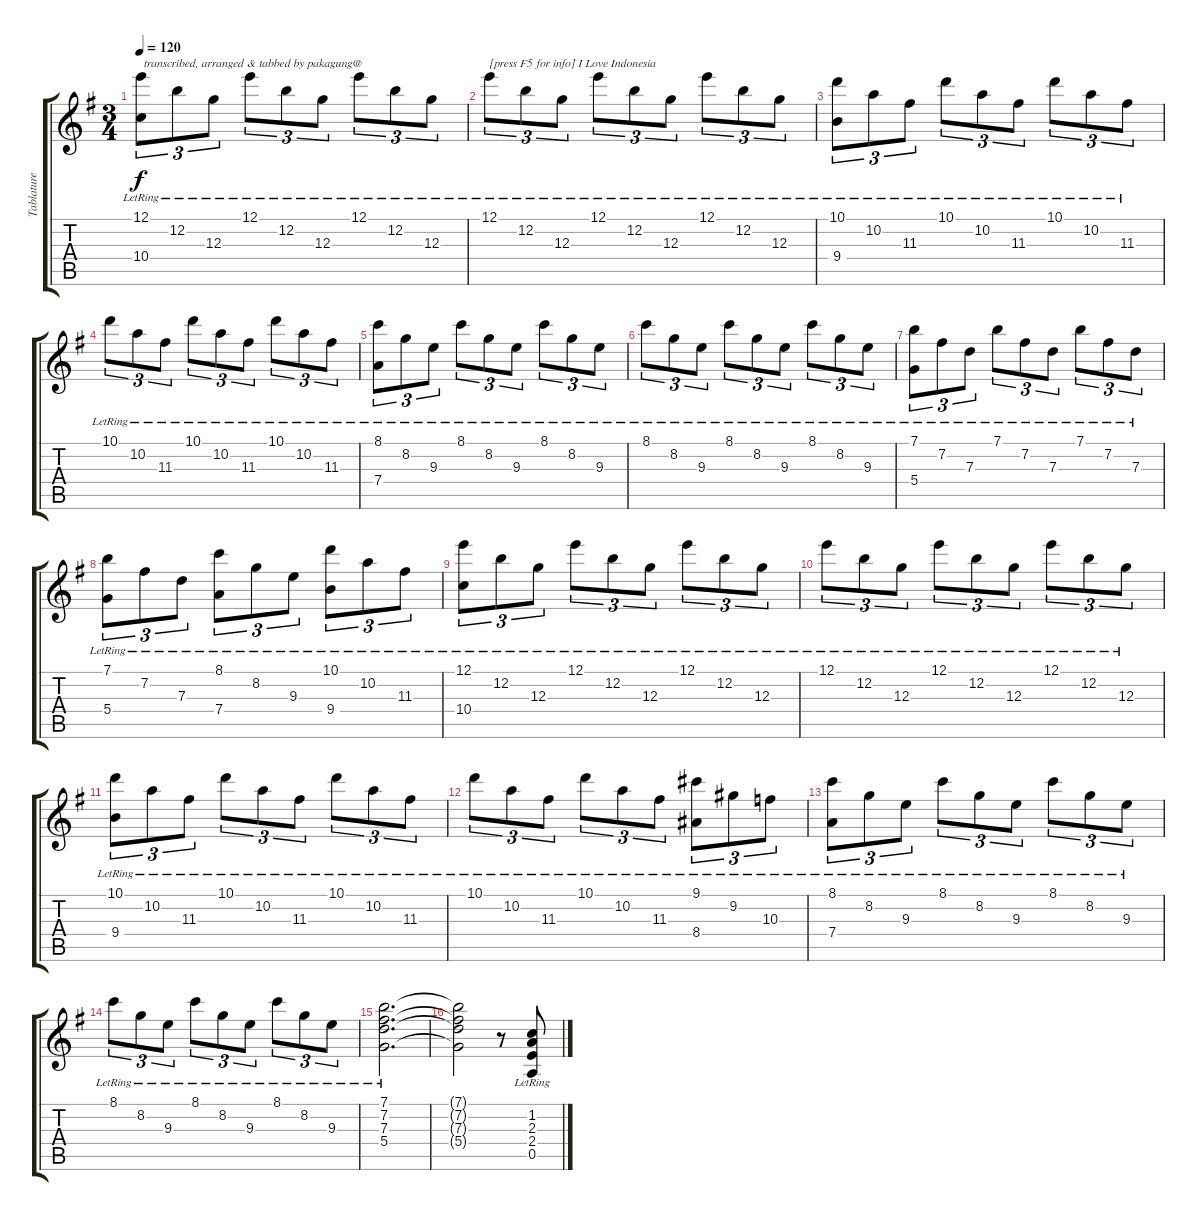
\track ("Tablature" "Tablature") {instrument acousticguitarnylon}
\staff {score tabs}
\tuning (E4 B3 G3 D3 A2 E2) {hide}
\ts (3 4)
\section ("" "")
\tempo 120
\clef g2
\ks g
(12.1{lr} 10.4{lr}).8{tu (3 2) txt " transcribed, arranged & tabbed by pakagung@" dy f instrument acousticguitarnylon} 12.2{lr}.8{tu (3 2)} 12.3{lr}.8{tu (3 2)} 12.1{lr}.8{tu (3 2)} 12.2{lr}.8{tu (3 2)} 12.3{lr}.8{tu (3 2)} 12.1{lr}.8{tu (3 2)} 12.2{lr}.8{tu (3 2)} 12.3{lr}.8{tu (3 2)} |
12.1{lr}.8{tu (3 2) txt "[press F5 for info] I Love Indonesia"} 12.2{lr}.8{tu (3 2)} 12.3{lr}.8{tu (3 2)} 12.1{lr}.8{tu (3 2)} 12.2{lr}.8{tu (3 2)} 12.3{lr}.8{tu (3 2)} 12.1{lr}.8{tu (3 2)} 12.2{lr}.8{tu (3 2)} 12.3{lr}.8{tu (3 2)} |
(10.1{lr} 9.4{lr}).8{tu (3 2)} 10.2{lr}.8{tu (3 2)} 11.3{lr}.8{tu (3 2)} 10.1{lr}.8{tu (3 2)} 10.2{lr}.8{tu (3 2)} 11.3{lr}.8{tu (3 2)} 10.1{lr}.8{tu (3 2)} 10.2{lr}.8{tu (3 2)} 11.3{lr}.8{tu (3 2)} |
10.1{lr}.8{tu (3 2)} 10.2{lr}.8{tu (3 2)} 11.3{lr}.8{tu (3 2)} 10.1{lr}.8{tu (3 2)} 10.2{lr}.8{tu (3 2)} 11.3{lr}.8{tu (3 2)} 10.1{lr}.8{tu (3 2)} 10.2{lr}.8{tu (3 2)} 11.3{lr}.8{tu (3 2)} |
(8.1{lr} 7.4{lr}).8{tu (3 2)} 8.2{lr}.8{tu (3 2)} 9.3{lr}.8{tu (3 2)} 8.1{lr}.8{tu (3 2)} 8.2{lr}.8{tu (3 2)} 9.3{lr}.8{tu (3 2)} 8.1{lr}.8{tu (3 2)} 8.2{lr}.8{tu (3 2)} 9.3{lr}.8{tu (3 2)} |
8.1{lr}.8{tu (3 2)} 8.2{lr}.8{tu (3 2)} 9.3{lr}.8{tu (3 2)} 8.1{lr}.8{tu (3 2)} 8.2{lr}.8{tu (3 2)} 9.3{lr}.8{tu (3 2)} 8.1{lr}.8{tu (3 2)} 8.2{lr}.8{tu (3 2)} 9.3{lr}.8{tu (3 2)} |
(7.1{lr} 5.4{lr}).8{tu (3 2)} 7.2{lr}.8{tu (3 2)} 7.3{lr}.8{tu (3 2)} 7.1{lr}.8{tu (3 2)} 7.2{lr}.8{tu (3 2)} 7.3{lr}.8{tu (3 2)} 7.1{lr}.8{tu (3 2)} 7.2{lr}.8{tu (3 2)} 7.3{lr}.8{tu (3 2)} |
(7.1{lr} 5.4{lr}).8{tu (3 2)} 7.2{lr}.8{tu (3 2)} 7.3{lr}.8{tu (3 2)} (8.1{lr} 7.4{lr}).8{tu (3 2)} 8.2{lr}.8{tu (3 2)} 9.3{lr}.8{tu (3 2)} (10.1{lr} 9.4{lr}).8{tu (3 2)} 10.2{lr}.8{tu (3 2)} 11.3{lr}.8{tu (3 2)} |
(12.1{lr} 10.4{lr}).8{tu (3 2)} 12.2{lr}.8{tu (3 2)} 12.3{lr}.8{tu (3 2)} 12.1{lr}.8{tu (3 2)} 12.2{lr}.8{tu (3 2)} 12.3{lr}.8{tu (3 2)} 12.1{lr}.8{tu (3 2)} 12.2{lr}.8{tu (3 2)} 12.3{lr}.8{tu (3 2)} |
12.1{lr}.8{tu (3 2)} 12.2{lr}.8{tu (3 2)} 12.3{lr}.8{tu (3 2)} 12.1{lr}.8{tu (3 2)} 12.2{lr}.8{tu (3 2)} 12.3{lr}.8{tu (3 2)} 12.1{lr}.8{tu (3 2)} 12.2{lr}.8{tu (3 2)} 12.3{lr}.8{tu (3 2)} |
(10.1{lr} 9.4{lr}).8{tu (3 2)} 10.2{lr}.8{tu (3 2)} 11.3{lr}.8{tu (3 2)} 10.1{lr}.8{tu (3 2)} 10.2{lr}.8{tu (3 2)} 11.3{lr}.8{tu (3 2)} 10.1{lr}.8{tu (3 2)} 10.2{lr}.8{tu (3 2)} 11.3{lr}.8{tu (3 2)} |
10.1{lr}.8{tu (3 2)} 10.2{lr}.8{tu (3 2)} 11.3{lr}.8{tu (3 2)} 10.1{lr}.8{tu (3 2)} 10.2{lr}.8{tu (3 2)} 11.3{lr}.8{tu (3 2)} (9.1{lr} 8.4{lr}).8{tu (3 2)} 9.2{lr}.8{tu (3 2)} 10.3{lr}.8{tu (3 2)} |
(8.1{lr} 7.4{lr}).8{tu (3 2)} 8.2{lr}.8{tu (3 2)} 9.3{lr}.8{tu (3 2)} 8.1{lr}.8{tu (3 2)} 8.2{lr}.8{tu (3 2)} 9.3{lr}.8{tu (3 2)} 8.1{lr}.8{tu (3 2)} 8.2{lr}.8{tu (3 2)} 9.3{lr}.8{tu (3 2)} |
8.1{lr}.8{tu (3 2)} 8.2{lr}.8{tu (3 2)} 9.3{lr}.8{tu (3 2)} 8.1{lr}.8{tu (3 2)} 8.2{lr}.8{tu (3 2)} 9.3{lr}.8{tu (3 2)} 8.1{lr}.8{tu (3 2)} 8.2{lr}.8{tu (3 2)} 9.3{lr}.8{tu (3 2)} |
(7.1{lr} 7.2{lr} 7.3{lr} 5.4{lr}).2{d} |
(7.1{t} 7.2{t} 7.3{t} 5.4{t}).2 r.8 (1.2{lr} 2.3{lr} 2.4{lr} 0.5{lr}).8
